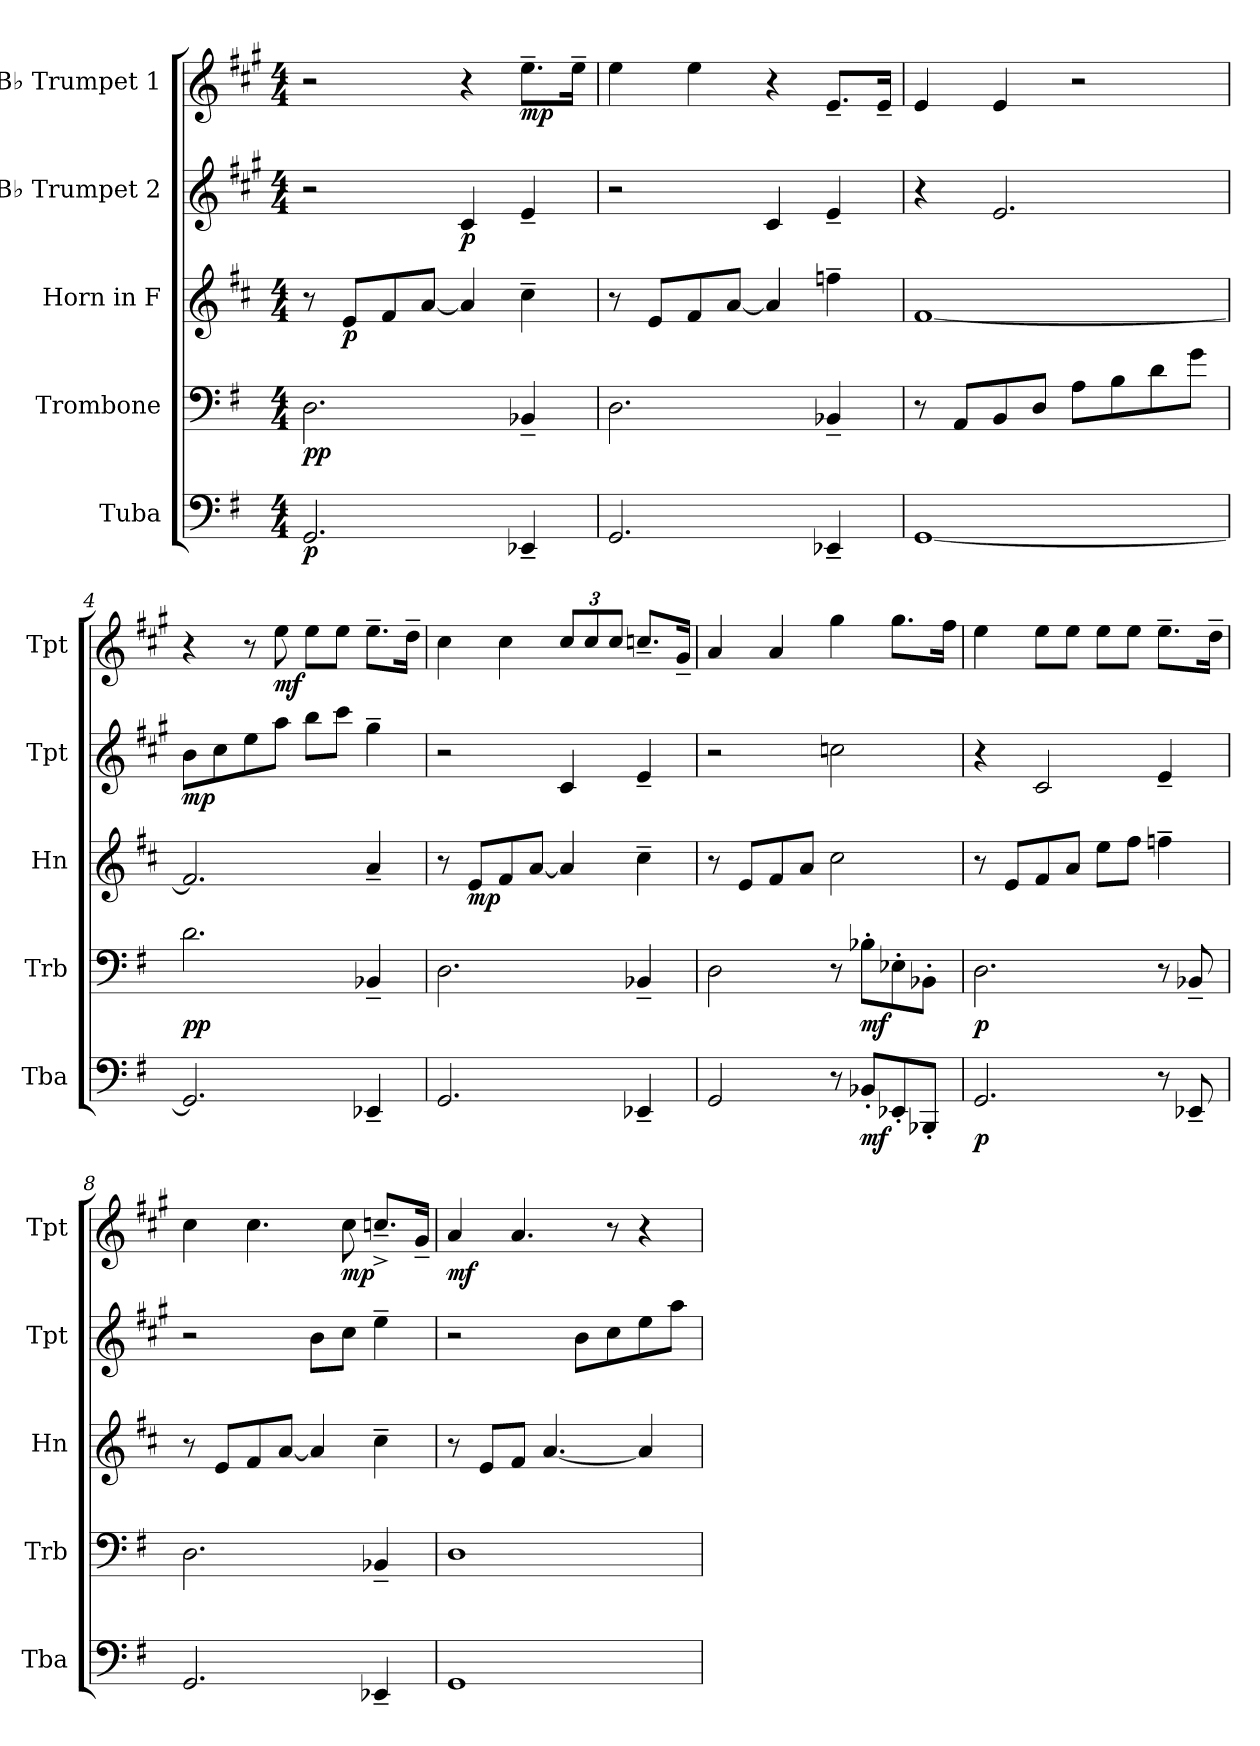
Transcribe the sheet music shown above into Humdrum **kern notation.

**kern	**dynam	**kern	**dynam	**kern	**dynam	**kern	**dynam	**kern	**dynam
*part5	*part5	*part4	*part4	*part3	*part3	*part2	*part2	*part1	*part1
*staff5	*staff5	*staff4	*staff4	*staff3	*staff3	*staff2	*staff2	*staff1	*staff1
*I"Tuba	*	*I"Trombone	*	*I"Horn in F	*	*I"B♭ Trumpet 2	*	*I"B♭ Trumpet 1	*
*I'Tba	*	*I'Trb	*	*I'Hn	*	*I'Tpt	*	*I'Tpt	*
*clefF4	*	*clefF4	*	*clefG2	*	*clefG2	*	*clefG2	*
*	*	*	*	*ITrd4c7	*	*ITrd1c2	*	*ITrd1c2	*
*k[f#]	*	*k[f#]	*	*k[f#]	*	*k[f#]	*	*k[f#]	*
*M4/4	*	*M4/4	*	*M4/4	*	*M4/4	*	*M4/4	*
*MM60	*	*MM60	*	*MM60	*	*MM60	*	*MM60	*
=1	=1	=1	=1	=1	=1	=1	=1	=1	=1
!	!LO:DY:b	!	!LO:DY:b	!	!	!	!	!	!
2.GG/	p	2.D\	pp	8r	.	2r	.	2r	.
!	!	!	!	!	!LO:DY:b	!	!	!	!
.	.	.	.	8A/L	p	.	.	.	.
.	.	.	.	8B/	.	.	.	.	.
.	.	.	.	[8d/J	.	.	.	.	.
!	!	!	!	!	!	!	!LO:DY:b	!	!
.	.	.	.	4d/]	.	4B/	p	4r	.
!	!	!	!	!	!	!	!	!	!LO:DY:b
4EE-X~/	.	4BB-X~/	.	4f#~\	.	4d~/	.	8.dd~\L	mp
.	.	.	.	.	.	.	.	16dd~\Jk	.
=2	=2	=2	=2	=2	=2	=2	=2	=2	=2
2.GG/	.	2.D\	.	8r	.	2r	.	4dd\	.
.	.	.	.	8A/L	.	.	.	.	.
.	.	.	.	8B/	.	.	.	4dd\	.
.	.	.	.	[8d/J	.	.	.	.	.
.	.	.	.	4d/]	.	4B/	.	4r	.
4EE-X~/	.	4BB-X~/	.	4b-X~\	.	4d~/	.	8.d~/L	.
.	.	.	.	.	.	.	.	16d~/Jk	.
=3	=3	=3	=3	=3	=3	=3	=3	=3	=3
[1GG	.	8r	.	[1B	.	4r	.	4d/	.
.	.	8AA/L	.	.	.	.	.	.	.
.	.	8BB/	.	.	.	2.d/	.	4d/	.
.	.	8D/J	.	.	.	.	.	.	.
.	.	8A\L	.	.	.	.	.	2r	.
.	.	8B\	.	.	.	.	.	.	.
.	.	8d\	.	.	.	.	.	.	.
.	.	8g\J	.	.	.	.	.	.	.
=4	=4	=4	=4	=4	=4	=4	=4	=4	=4
!	!	!	!LO:DY:b	!	!	!	!LO:DY:b	!	!
2.GG/]	.	2.d\	pp	2.B/]	.	8a\L	mp	4r	.
.	.	.	.	.	.	8b\	.	.	.
.	.	.	.	.	.	8dd\	.	8r	.
!	!	!	!	!	!	!	!	!	!LO:DY:b
.	.	.	.	.	.	8gg\J	.	8dd\	mf
.	.	.	.	.	.	8aa\L	.	8dd\L	.
.	.	.	.	.	.	8bb\J	.	8dd\J	.
4EE-X~/	.	4BB-X~/	.	4d~/	.	4ff#~\	.	8.dd~\L	.
.	.	.	.	.	.	.	.	16cc~\Jk	.
!!LO:LB:g=z
=5	=5	=5	=5	=5	=5	=5	=5	=5	=5
2.GG/	.	2.D\	.	8r	.	2r	.	4b\	.
!	!	!	!	!	!LO:DY:b	!	!	!	!
.	.	.	.	8A/L	mp	.	.	.	.
.	.	.	.	8B/	.	.	.	4b\	.
.	.	.	.	[8d/J	.	.	.	.	.
*	*	*	*	*	*	*	*	*Xbrackettup	*
.	.	.	.	4d/]	.	4B/	.	12b/L	.
.	.	.	.	.	.	.	.	12b/	.
.	.	.	.	.	.	.	.	12b/J	.
4EE-X~/	.	4BB-X~/	.	4f#~\	.	4d~/	.	8.b-X~/L	.
.	.	.	.	.	.	.	.	16f#~/Jk	.
=6	=6	=6	=6	=6	=6	=6	=6	=6	=6
2GG/	.	2D\	.	8r	.	2r	.	4g/	.
.	.	.	.	8A/L	.	.	.	.	.
.	.	.	.	8B/	.	.	.	4g/	.
.	.	.	.	8d/J	.	.	.	.	.
8r	.	8r	.	2f#\	.	2b-X\	.	4ff#\	.
!	!LO:DY:b	!	!LO:DY:b	!	!	!	!	!	!
8BB-X'/L	mf	8B-X'\L	mf	.	.	.	.	.	.
8EE-X'/	.	8E-X'\	.	.	.	.	.	8.ff#\L	.
8BBB-X'/J	.	8BB-X'\J	.	.	.	.	.	.	.
.	.	.	.	.	.	.	.	16ee\Jk	.
=7	=7	=7	=7	=7	=7	=7	=7	=7	=7
!	!LO:DY:b	!	!LO:DY:b	!	!	!	!	!	!
2.GG/	p	2.D\	p	8r	.	4r	.	4dd\	.
.	.	.	.	8A/L	.	.	.	.	.
.	.	.	.	8B/	.	2B/	.	8dd\L	.
.	.	.	.	8d/J	.	.	.	8dd\J	.
.	.	.	.	8a\L	.	.	.	8dd\L	.
.	.	.	.	8b\J	.	.	.	8dd\J	.
8r	.	8r	.	4b-X~\	.	4d~/	.	8.dd~\L	.
8EE-X~/	.	8BB-X~/	.	.	.	.	.	.	.
.	.	.	.	.	.	.	.	16cc~\Jk	.
=8	=8	=8	=8	=8	=8	=8	=8	=8	=8
2.GG/	.	2.D\	.	8r	.	2r	.	4b\	.
.	.	.	.	8A/L	.	.	.	.	.
.	.	.	.	8B/	.	.	.	4.b\	.
.	.	.	.	[8d/J	.	.	.	.	.
.	.	.	.	4d/]	.	8a\L	.	.	.
!	!	!	!	!	!	!	!	!	!LO:DY:b
.	.	.	.	.	.	8b\J	.	8b\	mp
4EE-X~/	.	4BB-X~/	.	4f#~\	.	4dd~\	.	8.b-X^~/L	.
.	.	.	.	.	.	.	.	16f#~/Jk	.
!!LO:PB:g=z
=9	=9	=9	=9	=9	=9	=9	=9	=9	=9
!	!	!	!	!	!	!	!	!	!LO:DY:b
1GG	.	1D	.	8r	.	2r	.	4g/	mf
.	.	.	.	8A/L	.	.	.	.	.
.	.	.	.	8B/J	.	.	.	4.g/	.
.	.	.	.	[4.d/	.	.	.	.	.
.	.	.	.	.	.	8a\L	.	.	.
.	.	.	.	.	.	8b\	.	8r	.
.	.	.	.	4d/]	.	8dd\	.	4r	.
.	.	.	.	.	.	8gg\J	.	.	.
=	=	=	=	=	=	=	=	=	=
*-	*-	*-	*-	*-	*-	*-	*-	*-	*-
